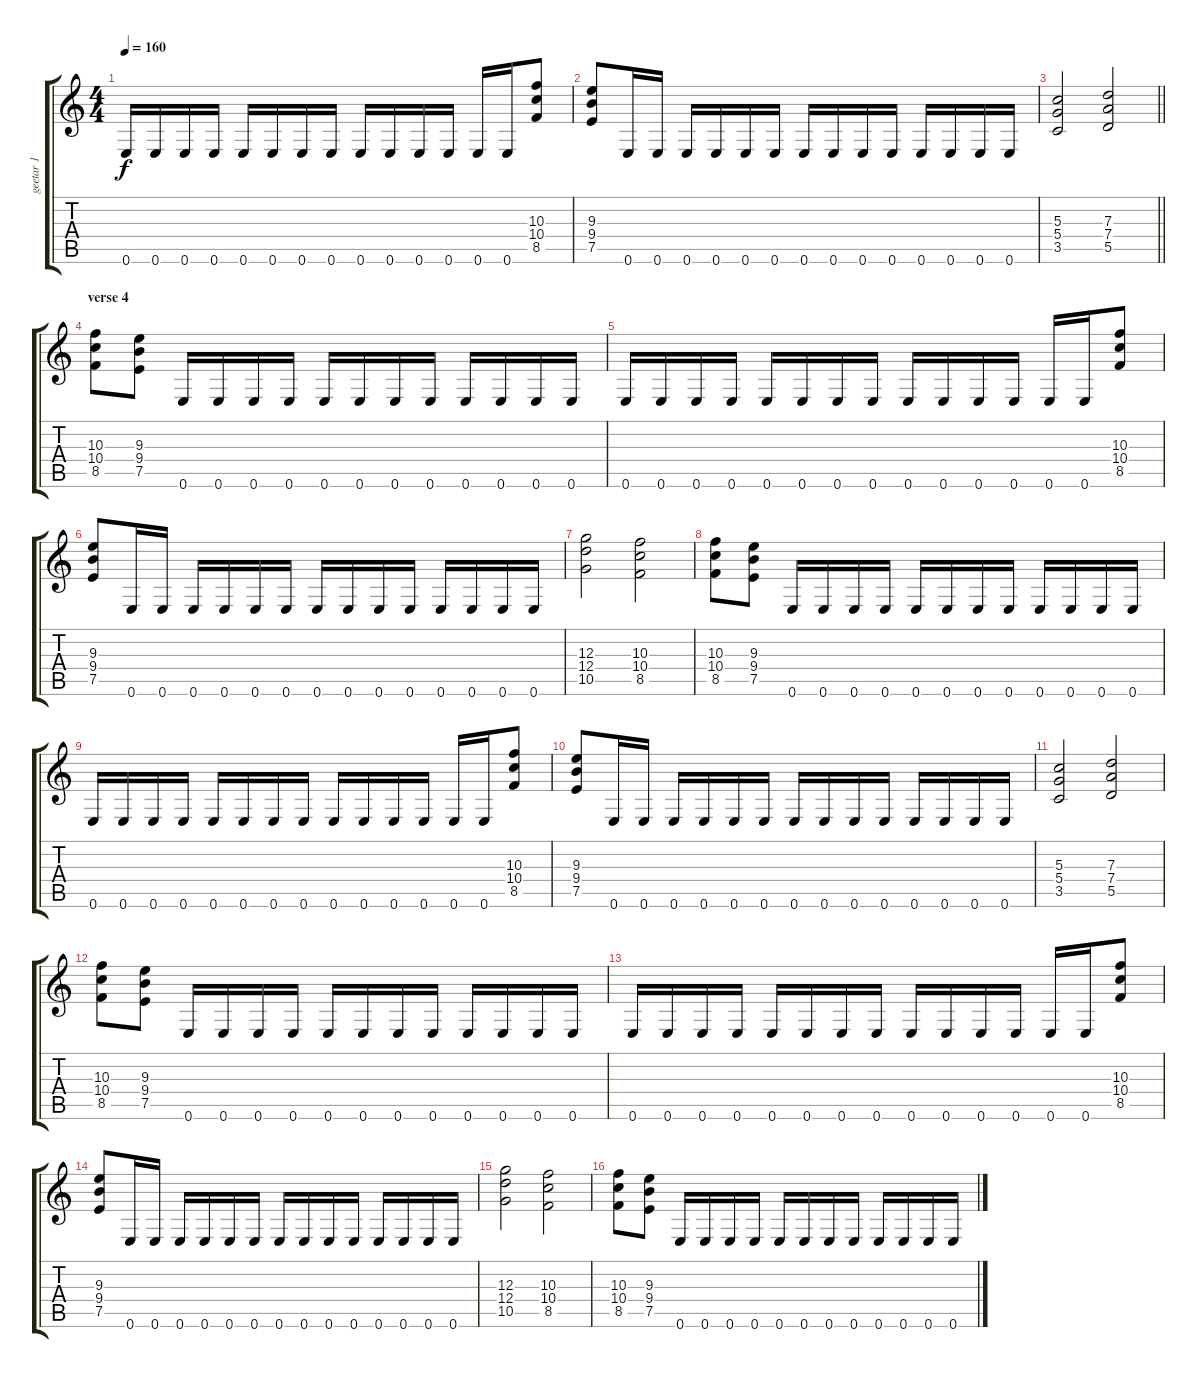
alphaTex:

\track ("geetar 1" "geetar 1") {instrument distortionguitar}
\staff {score tabs}
\tuning (E4 B3 G3 D3 A2 E2) {hide}
\ts (4 4)
\tempo 160
\clef g2
\ks c
0.6.16{dy f} 0.6.16 0.6.16 0.6.16 0.6.16 0.6.16 0.6.16 0.6.16 0.6.16 0.6.16 0.6.16 0.6.16 0.6.16 0.6.16 (10.3 10.4 8.5).8 |
(9.3 9.4 7.5).8 0.6.16 0.6.16 0.6.16 0.6.16 0.6.16 0.6.16 0.6.16 0.6.16 0.6.16 0.6.16 0.6.16 0.6.16 0.6.16 0.6.16 |
\barLineRight lightlight
(5.3 5.4 3.5).2 (7.3 7.4 5.5).2 |
\section ("" "verse 4")
(10.3 10.4 8.5).8 (9.3 9.4 7.5).8 0.6.16 0.6.16 0.6.16 0.6.16 0.6.16 0.6.16 0.6.16 0.6.16 0.6.16 0.6.16 0.6.16 0.6.16 |
0.6.16 0.6.16 0.6.16 0.6.16 0.6.16 0.6.16 0.6.16 0.6.16 0.6.16 0.6.16 0.6.16 0.6.16 0.6.16 0.6.16 (10.3 10.4 8.5).8 |
(9.3 9.4 7.5).8 0.6.16 0.6.16 0.6.16 0.6.16 0.6.16 0.6.16 0.6.16 0.6.16 0.6.16 0.6.16 0.6.16 0.6.16 0.6.16 0.6.16 |
(12.3 12.4 10.5).2 (10.3 10.4 8.5).2 |
(10.3 10.4 8.5).8 (9.3 9.4 7.5).8 0.6.16 0.6.16 0.6.16 0.6.16 0.6.16 0.6.16 0.6.16 0.6.16 0.6.16 0.6.16 0.6.16 0.6.16 |
0.6.16 0.6.16 0.6.16 0.6.16 0.6.16 0.6.16 0.6.16 0.6.16 0.6.16 0.6.16 0.6.16 0.6.16 0.6.16 0.6.16 (10.3 10.4 8.5).8 |
(9.3 9.4 7.5).8 0.6.16 0.6.16 0.6.16 0.6.16 0.6.16 0.6.16 0.6.16 0.6.16 0.6.16 0.6.16 0.6.16 0.6.16 0.6.16 0.6.16 |
(5.3 5.4 3.5).2 (7.3 7.4 5.5).2 |
(10.3 10.4 8.5).8 (9.3 9.4 7.5).8 0.6.16 0.6.16 0.6.16 0.6.16 0.6.16 0.6.16 0.6.16 0.6.16 0.6.16 0.6.16 0.6.16 0.6.16 |
0.6.16 0.6.16 0.6.16 0.6.16 0.6.16 0.6.16 0.6.16 0.6.16 0.6.16 0.6.16 0.6.16 0.6.16 0.6.16 0.6.16 (10.3 10.4 8.5).8 |
(9.3 9.4 7.5).8 0.6.16 0.6.16 0.6.16 0.6.16 0.6.16 0.6.16 0.6.16 0.6.16 0.6.16 0.6.16 0.6.16 0.6.16 0.6.16 0.6.16 |
(12.3 12.4 10.5).2 (10.3 10.4 8.5).2 |
(10.3 10.4 8.5).8 (9.3 9.4 7.5).8 0.6.16 0.6.16 0.6.16 0.6.16 0.6.16 0.6.16 0.6.16 0.6.16 0.6.16 0.6.16 0.6.16 0.6.16
